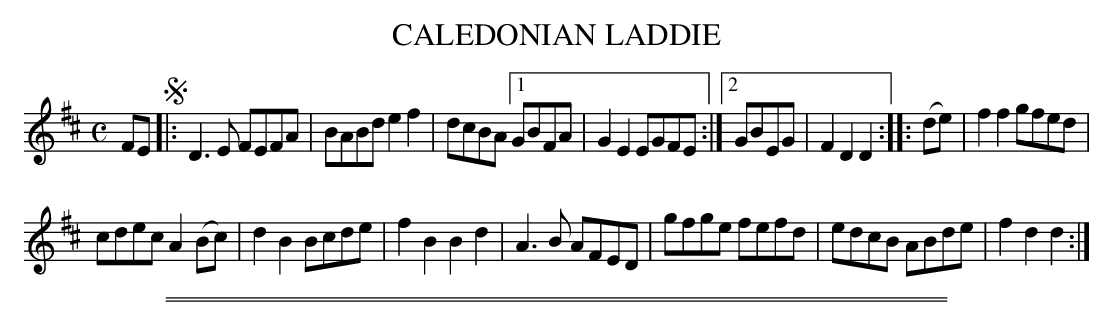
X:1
T: CALEDONIAN LADDIE
M: C
L: 1/8
K: D
FE !segno!|:\
D3E FEFA | BABd e2f2 | dcBA \
[1 GBFA | G2E2 EGFE :|[2 GBEG | F2D2D2 ::\
(de) |\
f2f2 gfed |
cdec A2(Bc) |\
d2B2 Bcde | f2B2 B2d2 |\
A3B AFED | gfge fefd |\
edcB ABde | f2d2d2 :|
